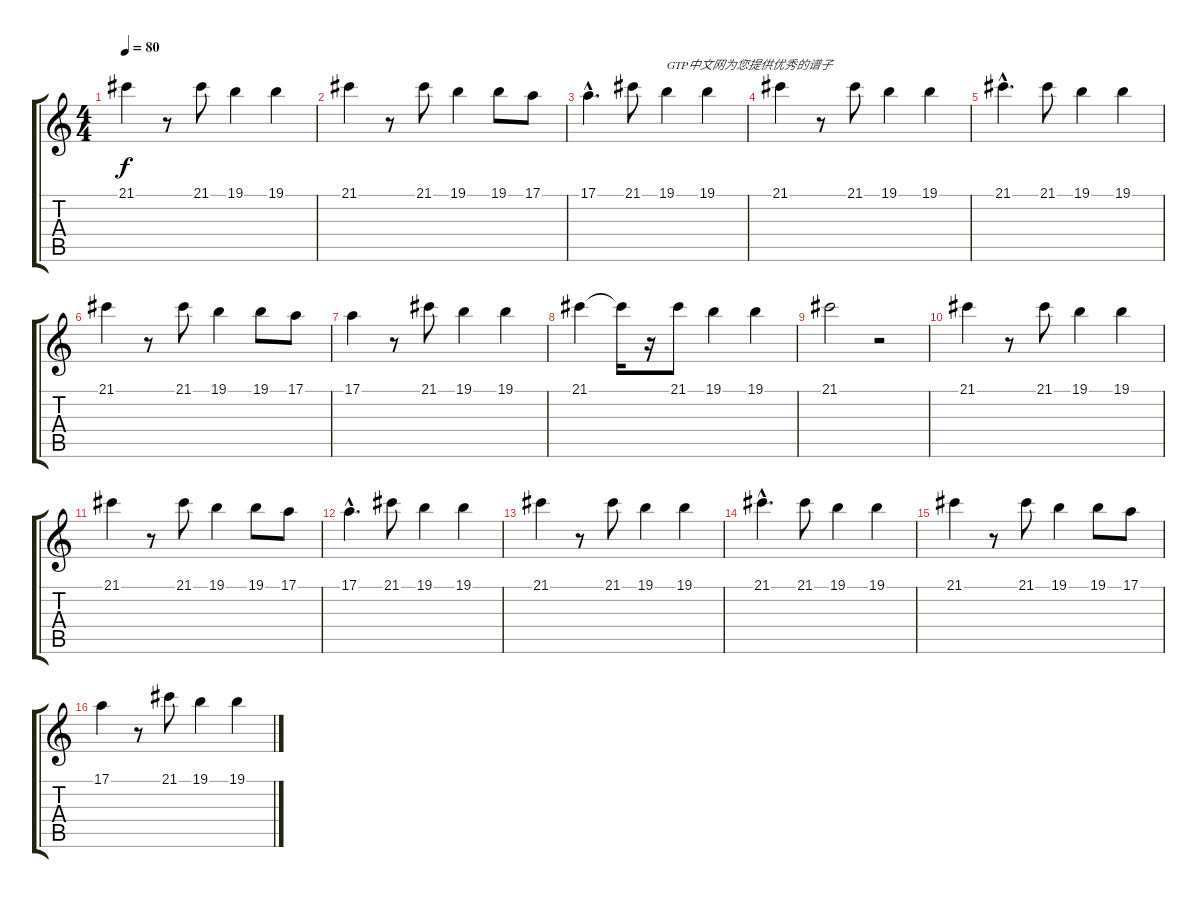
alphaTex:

\track "" {instrument lead1square}
\staff {score tabs}
\tuning (E4 B3 G3 D3 A2 E2) {hide}
\ts (4 4)
\tempo 80
\clef g2
\ks c
21.1.4{dy f instrument lead1square} r.8 21.1.8 19.1.4 19.1.4 |
21.1.4 r.8 21.1.8 19.1.4 19.1.8 17.1.8 |
17.1{hac}.4{d} 21.1.8 19.1.4{txt "GTP中文网为您提供优秀的谱子"} 19.1.4 |
21.1.4 r.8 21.1.8 19.1.4 19.1.4 |
21.1{hac}.4{d} 21.1.8 19.1.4 19.1.4 |
21.1.4 r.8 21.1.8 19.1.4 19.1.8 17.1.8 |
17.1.4 r.8 21.1.8 19.1.4 19.1.4 |
21.1.4 21.1{t}.16 r.16 21.1.8 19.1.4 19.1.4 |
21.1.2 r.2 |
21.1.4 r.8 21.1.8 19.1.4 19.1.4 |
21.1.4 r.8 21.1.8 19.1.4 19.1.8 17.1.8 |
17.1{hac}.4{d} 21.1.8 19.1.4 19.1.4 |
21.1.4 r.8 21.1.8 19.1.4 19.1.4 |
21.1{hac}.4{d} 21.1.8 19.1.4 19.1.4 |
21.1.4 r.8 21.1.8 19.1.4 19.1.8 17.1.8 |
17.1.4 r.8 21.1.8 19.1.4 19.1.4
